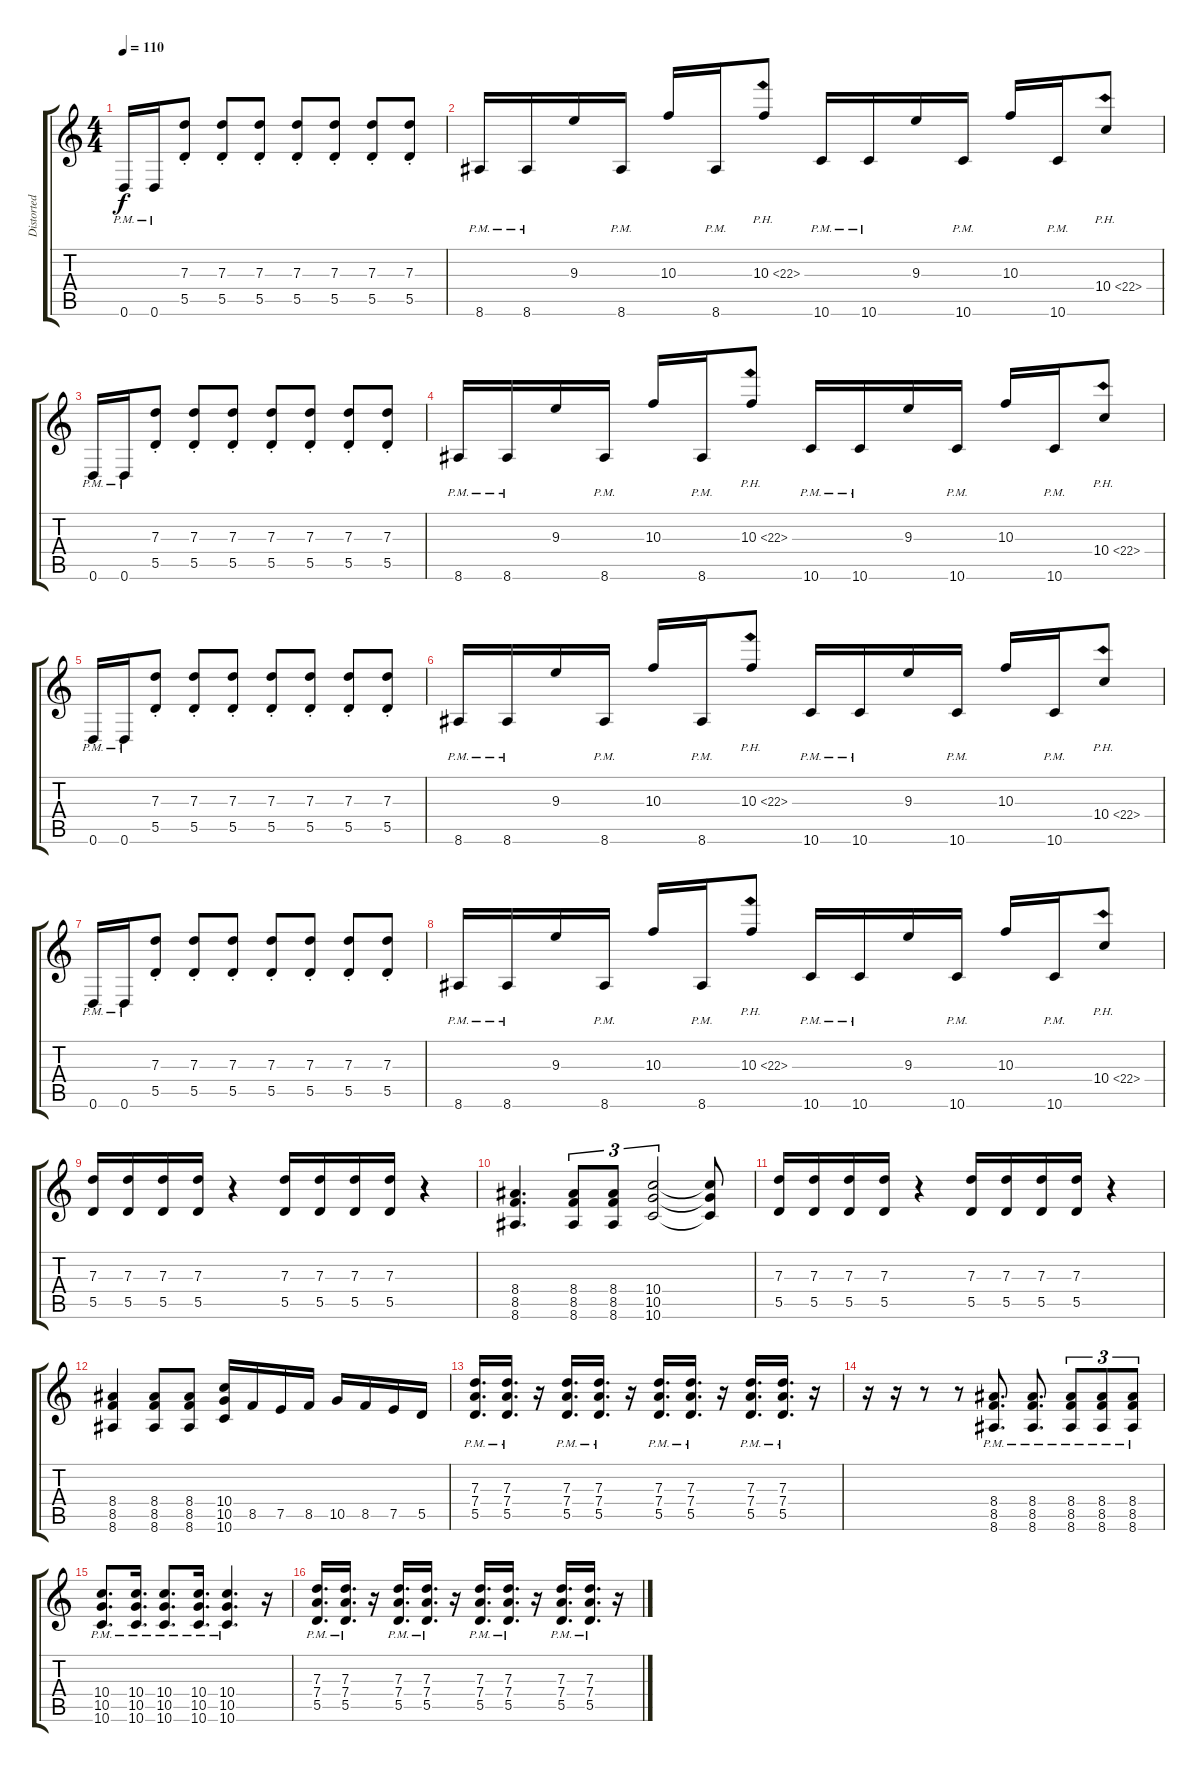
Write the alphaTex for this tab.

\track ("Distorted Guitar 1" "Distorted ") {instrument overdrivenguitar}
\staff {score tabs}
\tuning (E4 B3 G3 D3 A2 D2) {hide}
\ts (4 4)
\tempo 110
\clef g2
\ks c
0.6{pm}.16{dy f} 0.6{pm}.16 (7.3{st} 5.5{st}).8 (7.3{st} 5.5{st}).8 (7.3{st} 5.5{st}).8 (7.3{st} 5.5{st}).8 (7.3{st} 5.5{st}).8 (7.3{st} 5.5{st}).8 (7.3{st} 5.5{st}).8 |
8.6{pm}.16 8.6{pm}.16 9.3.16 8.6{pm}.16 10.3.16 8.6{pm}.16 10.3{ph 12}.8 10.6{pm}.16 10.6{pm}.16 9.3.16 10.6{pm}.16 10.3.16 10.6{pm}.16 10.4{ph 12}.8 |
0.6{pm}.16 0.6{pm}.16 (7.3{st} 5.5{st}).8 (7.3{st} 5.5{st}).8 (7.3{st} 5.5{st}).8 (7.3{st} 5.5{st}).8 (7.3{st} 5.5{st}).8 (7.3{st} 5.5{st}).8 (7.3{st} 5.5{st}).8 |
8.6{pm}.16 8.6{pm}.16 9.3.16 8.6{pm}.16 10.3.16 8.6{pm}.16 10.3{ph 12}.8 10.6{pm}.16 10.6{pm}.16 9.3.16 10.6{pm}.16 10.3.16 10.6{pm}.16 10.4{ph 12}.8 |
0.6{pm}.16 0.6{pm}.16 (7.3{st} 5.5{st}).8 (7.3{st} 5.5{st}).8 (7.3{st} 5.5{st}).8 (7.3{st} 5.5{st}).8 (7.3{st} 5.5{st}).8 (7.3{st} 5.5{st}).8 (7.3{st} 5.5{st}).8 |
8.6{pm}.16 8.6{pm}.16 9.3.16 8.6{pm}.16 10.3.16 8.6{pm}.16 10.3{ph 12}.8 10.6{pm}.16 10.6{pm}.16 9.3.16 10.6{pm}.16 10.3.16 10.6{pm}.16 10.4{ph 12}.8 |
0.6{pm}.16 0.6{pm}.16 (7.3{st} 5.5{st}).8 (7.3{st} 5.5{st}).8 (7.3{st} 5.5{st}).8 (7.3{st} 5.5{st}).8 (7.3{st} 5.5{st}).8 (7.3{st} 5.5{st}).8 (7.3{st} 5.5{st}).8 |
8.6{pm}.16 8.6{pm}.16 9.3.16 8.6{pm}.16 10.3.16 8.6{pm}.16 10.3{ph 12}.8 10.6{pm}.16 10.6{pm}.16 9.3.16 10.6{pm}.16 10.3.16 10.6{pm}.16 10.4{ph 12}.8 |
(7.3 5.5).16 (7.3 5.5).16 (7.3 5.5).16 (7.3 5.5).16 r.4 (7.3 5.5).16 (7.3 5.5).16 (7.3 5.5).16 (7.3 5.5).16 r.4 |
(8.4 8.5 8.6).4{d} (8.4 8.5 8.6).8{tu (3 2)} (8.4 8.5 8.6).8{tu (3 2)} (10.4 10.5 10.6).2{tu (3 2)} (10.4{t} 10.5{t} 10.6{t}).8 |
(7.3 5.5).16 (7.3 5.5).16 (7.3 5.5).16 (7.3 5.5).16 r.4 (7.3 5.5).16 (7.3 5.5).16 (7.3 5.5).16 (7.3 5.5).16 r.4 |
(8.4 8.5 8.6).4 (8.4 8.5 8.6).8 (8.4 8.5 8.6).8 (10.4 10.5 10.6).16 8.5.16 7.5.16 8.5.16 10.5.16 8.5.16 7.5.16 5.5.16 |
(7.3{pm} 7.4{pm} 5.5{pm}).16{d} (7.3{pm} 7.4{pm} 5.5{pm}).16{d} r.16 (7.3{pm} 7.4{pm} 5.5{pm}).16{d} (7.3{pm} 7.4{pm} 5.5{pm}).16{d} r.16 (7.3{pm} 7.4{pm} 5.5{pm}).16{d} (7.3{pm} 7.4{pm} 5.5{pm}).16{d} r.16 (7.3{pm} 7.4{pm} 5.5{pm}).16{d} (7.3{pm} 7.4{pm} 5.5{pm}).16{d} r.16 |
r.16 r.16 r.8 r.8 (8.4{pm} 8.5{pm} 8.6{pm}).8{d} (8.4{pm} 8.5{pm} 8.6{pm}).8{d} (8.4{pm} 8.5{pm} 8.6{pm}).8{tu (3 2)} (8.4{pm} 8.5{pm} 8.6{pm}).8{tu (3 2)} (8.4{pm} 8.5{pm} 8.6{pm}).8{tu (3 2)} |
(10.4{pm} 10.5{pm} 10.6{pm}).8{d} (10.4{pm} 10.5{pm} 10.6{pm}).16{d} (10.4{pm} 10.5{pm} 10.6{pm}).8{d} (10.4{pm} 10.5{pm} 10.6{pm}).16{d} (10.4{pm} 10.5{pm} 10.6{pm}).4{d} r.16 |
(7.3{pm} 7.4{pm} 5.5{pm}).16{d} (7.3{pm} 7.4{pm} 5.5{pm}).16{d} r.16 (7.3{pm} 7.4{pm} 5.5{pm}).16{d} (7.3{pm} 7.4{pm} 5.5{pm}).16{d} r.16 (7.3{pm} 7.4{pm} 5.5{pm}).16{d} (7.3{pm} 7.4{pm} 5.5{pm}).16{d} r.16 (7.3{pm} 7.4{pm} 5.5{pm}).16{d} (7.3{pm} 7.4{pm} 5.5{pm}).16{d} r.16
